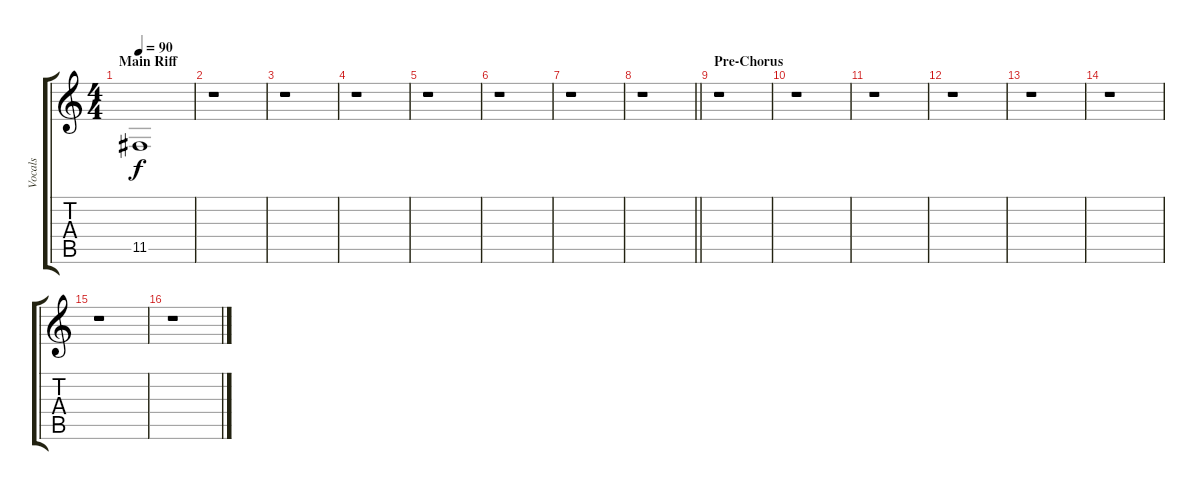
\track ("Vocals" "Vocals") {instrument bassoon}
\staff {score tabs}
\tuning (D4 A3 F3 C3 G2 C2) {hide}
\ts (4 4)
\section ("" "Main Riff")
\tempo 90
\clef g2
\ks c
11.5{t}.1{dy f} |
r.1 |
r.1 |
r.1 |
r.1 |
r.1 |
r.1 |
\barLineRight lightlight
r.1 |
\section ("" "Pre-Chorus")
r.1 |
r.1 |
r.1 |
r.1 |
r.1 |
r.1 |
r.1 |
r.1
